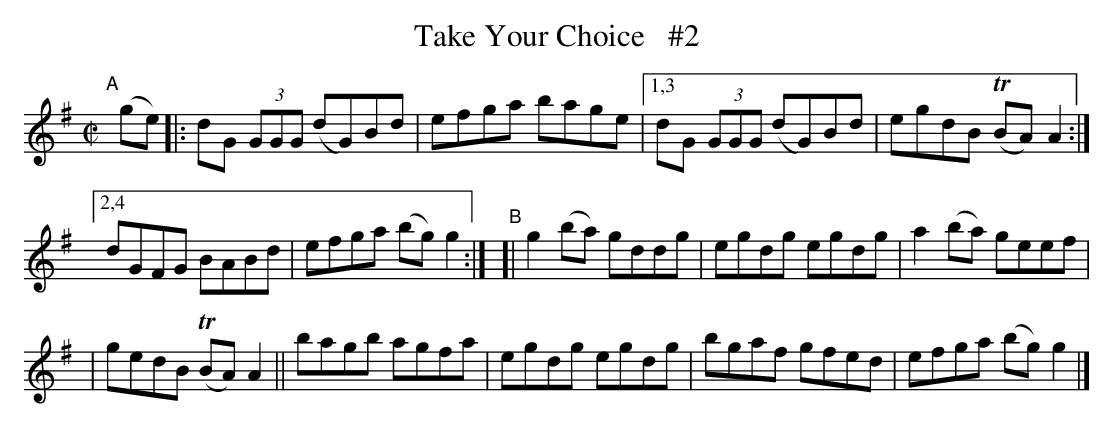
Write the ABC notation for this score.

X:1
T: Take Your Choice   #2
M: C|
L: 1/8
K: G
"^A"[|](ge) \
|: dG (3GGG (dG)Bd | efga bage |[1,3 dG (3GGG (dG)Bd | egdB (TBA)A2 :|
[2,4 dGFG BABd | efga (bg)g2 :|"^B"[| g2(ba) gddg | egdg egdg | a2(ba) geef |
| gedB (TBA)A2 || bagb agfa | egdg egdg | bgaf gfed | efga (bg)g2 |]
